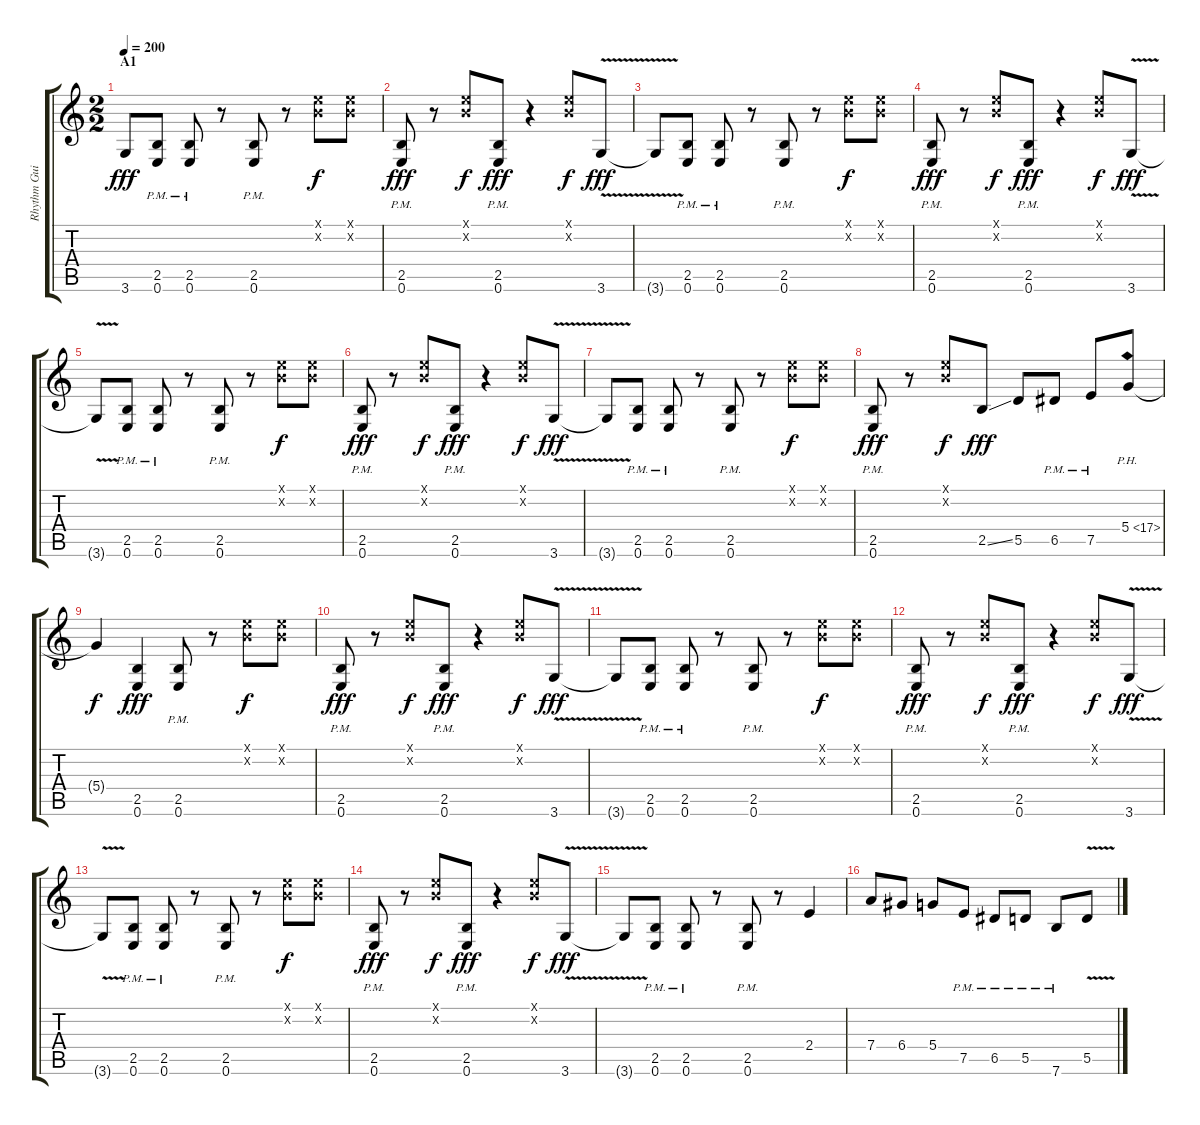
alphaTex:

\track ("Rhythm Guitar 1" "Rhythm Gui") {instrument distortionguitar}
\staff {score tabs}
\tuning (E4 B3 G3 D3 A2 E2) {hide}
\ts (2 2)
\section ("" "A1")
\tempo 200
\clef g2
\ks c
3.6{t}.8{dy fff} (2.5{pm} 0.6{pm}).8 (2.5{pm} 0.6{pm}).8 r.8 (2.5{pm} 0.6{pm}).8 r.8 (0.1{x} 0.2{x}).8{dy f} (0.1{x} 0.2{x}).8 |
(2.5{pm} 0.6{pm}).8{dy fff} r.8 (0.1{x} 0.2{x}).8{dy f} (2.5{pm} 0.6{pm}).8{dy fff} r.4 (0.1{x} 0.2{x}).8{dy f} 3.6{v}.8{dy fff} |
3.6{t}.8 (2.5{pm} 0.6{pm}).8 (2.5{pm} 0.6{pm}).8 r.8 (2.5{pm} 0.6{pm}).8 r.8 (0.1{x} 0.2{x}).8{dy f} (0.1{x} 0.2{x}).8 |
(2.5{pm} 0.6{pm}).8{dy fff} r.8 (0.1{x} 0.2{x}).8{dy f} (2.5{pm} 0.6{pm}).8{dy fff} r.4 (0.1{x} 0.2{x}).8{dy f} 3.6{v}.8{dy fff} |
3.6{t}.8 (2.5{pm} 0.6{pm}).8 (2.5{pm} 0.6{pm}).8 r.8 (2.5{pm} 0.6{pm}).8 r.8 (0.1{x} 0.2{x}).8{dy f} (0.1{x} 0.2{x}).8 |
(2.5{pm} 0.6{pm}).8{dy fff} r.8 (0.1{x} 0.2{x}).8{dy f} (2.5{pm} 0.6{pm}).8{dy fff} r.4 (0.1{x} 0.2{x}).8{dy f} 3.6{v}.8{dy fff} |
3.6{t}.8 (2.5{pm} 0.6{pm}).8 (2.5{pm} 0.6{pm}).8 r.8 (2.5{pm} 0.6{pm}).8 r.8 (0.1{x} 0.2{x}).8{dy f} (0.1{x} 0.2{x}).8 |
(2.5{pm} 0.6{pm}).8{dy fff} r.8 (0.1{x} 0.2{x}).8{dy f} 2.5{ss}.8{dy fff} 5.5.8 6.5{pm}.8 7.5{pm}.8 5.4{ph 12}.8 |
5.4{t}.4{dy f} (2.5 0.6).4{dy fff} (2.5{pm} 0.6{pm}).8 r.8 (0.1{x} 0.2{x}).8{dy f} (0.1{x} 0.2{x}).8 |
(2.5{pm} 0.6{pm}).8{dy fff} r.8 (0.1{x} 0.2{x}).8{dy f} (2.5{pm} 0.6{pm}).8{dy fff} r.4 (0.1{x} 0.2{x}).8{dy f} 3.6{v}.8{dy fff} |
3.6{t}.8 (2.5{pm} 0.6{pm}).8 (2.5{pm} 0.6{pm}).8 r.8 (2.5{pm} 0.6{pm}).8 r.8 (0.1{x} 0.2{x}).8{dy f} (0.1{x} 0.2{x}).8 |
(2.5{pm} 0.6{pm}).8{dy fff} r.8 (0.1{x} 0.2{x}).8{dy f} (2.5{pm} 0.6{pm}).8{dy fff} r.4 (0.1{x} 0.2{x}).8{dy f} 3.6{v}.8{dy fff} |
3.6{t}.8 (2.5{pm} 0.6{pm}).8 (2.5{pm} 0.6{pm}).8 r.8 (2.5{pm} 0.6{pm}).8 r.8 (0.1{x} 0.2{x}).8{dy f} (0.1{x} 0.2{x}).8 |
(2.5{pm} 0.6{pm}).8{dy fff} r.8 (0.1{x} 0.2{x}).8{dy f} (2.5{pm} 0.6{pm}).8{dy fff} r.4 (0.1{x} 0.2{x}).8{dy f} 3.6{v}.8{dy fff} |
3.6{t}.8 (2.5{pm} 0.6{pm}).8 (2.5{pm} 0.6{pm}).8 r.8 (2.5{pm} 0.6{pm}).8 r.8 2.4.4 |
7.4.8 6.4.8 5.4.8 7.5{pm}.8 6.5{pm}.8 5.5{pm}.8 7.6{pm}.8 5.5{v}.8
